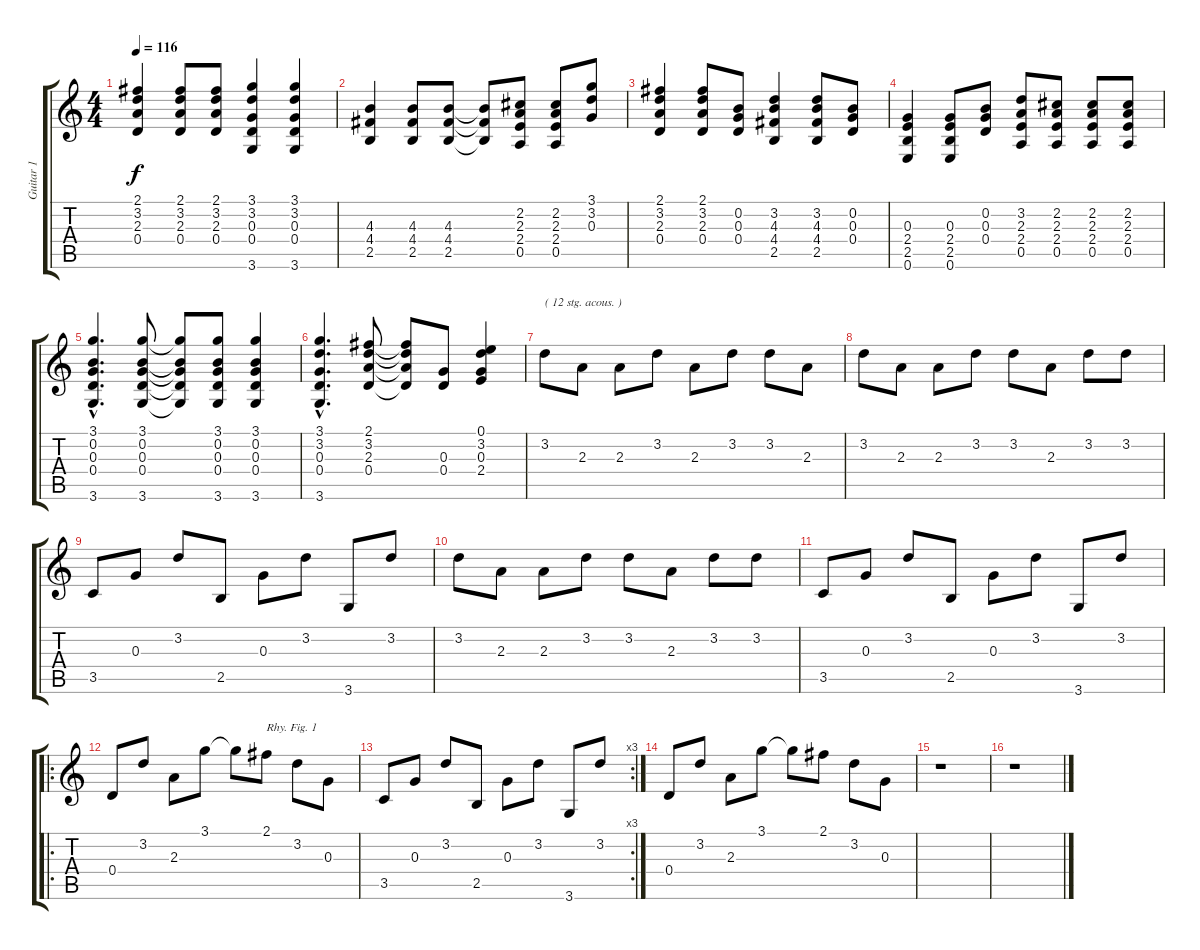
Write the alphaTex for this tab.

\track ("Guitar 1" "Guitar 1") {instrument acousticguitarnylon}
\staff {score tabs}
\tuning (E4 B3 G3 D3 A2 E2) {hide}
\ts (4 4)
\tempo 116
\clef g2
\ks c
(2.1 3.2 2.3 0.4).4{dy f} (2.1 3.2 2.3 0.4).8 (2.1 3.2 2.3 0.4).8 (3.1 3.2 0.3 0.4 3.6).4 (3.1 3.2 0.3 0.4 3.6).4 |
(4.3 4.4 2.5).4 (4.3 4.4 2.5).8 (4.3 4.4 2.5).8 (4.3{t} 4.4{t} 2.5{t}).8 (2.2 2.3 2.4 0.5).8 (2.2 2.3 2.4 0.5).8 (3.1 3.2 0.3).8 |
(2.1 3.2 2.3 0.4).4 (2.1 3.2 2.3 0.4).8 (0.2 0.3 0.4).8 (3.2 4.3 4.4 2.5).4 (3.2 4.3 4.4 2.5).8 (0.2 0.3 0.4).8 |
(0.3 2.4 2.5 0.6).4 (0.3 2.4 2.5 0.6).8 (0.2 0.3 0.4).8 (3.2 2.3 2.4 0.5).8 (2.2 2.3 2.4 0.5).8 (2.2 2.3 2.4 0.5).8 (2.2 2.3 2.4 0.5).8 |
(3.1{hac} 0.2{hac} 0.3{hac} 0.4{hac} 3.6{hac}).4{d} (3.1 0.2 0.3 0.4 3.6).8 (3.1{t} 0.2{t} 0.3{t} 0.4{t} 3.6{t}).8 (3.1 0.2 0.3 0.4 3.6).8 (3.1 0.2 0.3 0.4 3.6).4 |
(3.1{hac} 3.2{hac} 0.3{hac} 0.4{hac} 3.6{hac}).4{d} (2.1 3.2 2.3 0.4).8 (2.1{t} 3.2{t} 2.3{t} 0.4{t}).8 (0.3 0.4).8 (0.1 3.2 0.3 2.4).4 |
3.2.8{txt "( 12 stg. acous. )"} 2.3.8 2.3.8 3.2.8 2.3.8 3.2.8 3.2.8 2.3.8 |
3.2.8 2.3.8 2.3.8 3.2.8 3.2.8 2.3.8 3.2.8 3.2.8 |
3.5.8 0.3.8 3.2.8 2.5.8 0.3.8 3.2.8 3.6.8 3.2.8 |
3.2.8 2.3.8 2.3.8 3.2.8 3.2.8 2.3.8 3.2.8 3.2.8 |
3.5.8 0.3.8 3.2.8 2.5.8 0.3.8 3.2.8 3.6.8 3.2.8 |
\ro
0.4.8 3.2.8 2.3.8 3.1.8 3.1{t}.8 2.1.8{txt "Rhy. Fig. 1"} 3.2.8 0.3.8 |
\rc 3
3.5.8 0.3.8 3.2.8 2.5.8 0.3.8 3.2.8 3.6.8 3.2.8 |
0.4.8 3.2.8 2.3.8 3.1.8 3.1{t}.8 2.1.8 3.2.8 0.3.8 |
r.1 |
r.1
